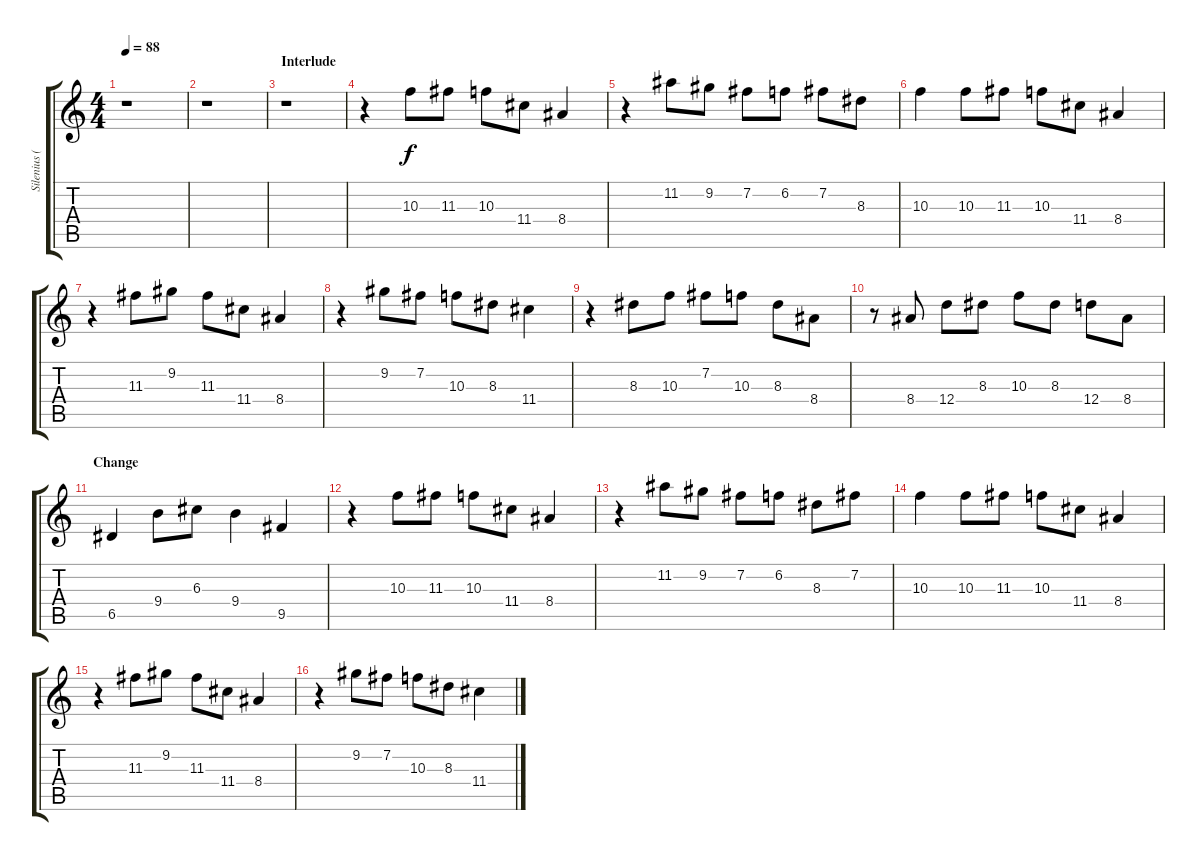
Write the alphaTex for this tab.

\track ("Silenius (KeybHigh)" "Silenius (") {instrument pad4choir}
\staff {score tabs}
\tuning (E5 B4 G4 D4 A3 E3) {hide}
\ts (4 4)
\tempo 88
\clef g2
\ks c
r.1{dy f} |
r.1 |
\section ("" "Interlude")
r.1 |
r.4 10.3.8 11.3.8 10.3.8 11.4.8 8.4.4 |
r.4 11.2.8 9.2.8 7.2.8 6.2.8 7.2.8 8.3.8 |
10.3.4 10.3.8 11.3.8 10.3.8 11.4.8 8.4.4 |
r.4 11.3.8 9.2.8 11.3.8 11.4.8 8.4.4 |
r.4 9.2.8 7.2.8 10.3.8 8.3.8 11.4.4 |
r.4 8.3.8 10.3.8 7.2.8 10.3.8 8.3.8 8.4.8 |
r.8 8.4.8 12.4.8 8.3.8 10.3.8 8.3.8 12.4.8 8.4.8 |
\section ("" "Change")
6.5.4 9.4.8 6.3.8 9.4.4 9.5.4 |
r.4 10.3.8 11.3.8 10.3.8 11.4.8 8.4.4 |
r.4 11.2.8 9.2.8 7.2.8 6.2.8 8.3.8 7.2.8 |
10.3.4 10.3.8 11.3.8 10.3.8 11.4.8 8.4.4 |
r.4 11.3.8 9.2.8 11.3.8 11.4.8 8.4.4 |
r.4 9.2.8 7.2.8 10.3.8 8.3.8 11.4.4
